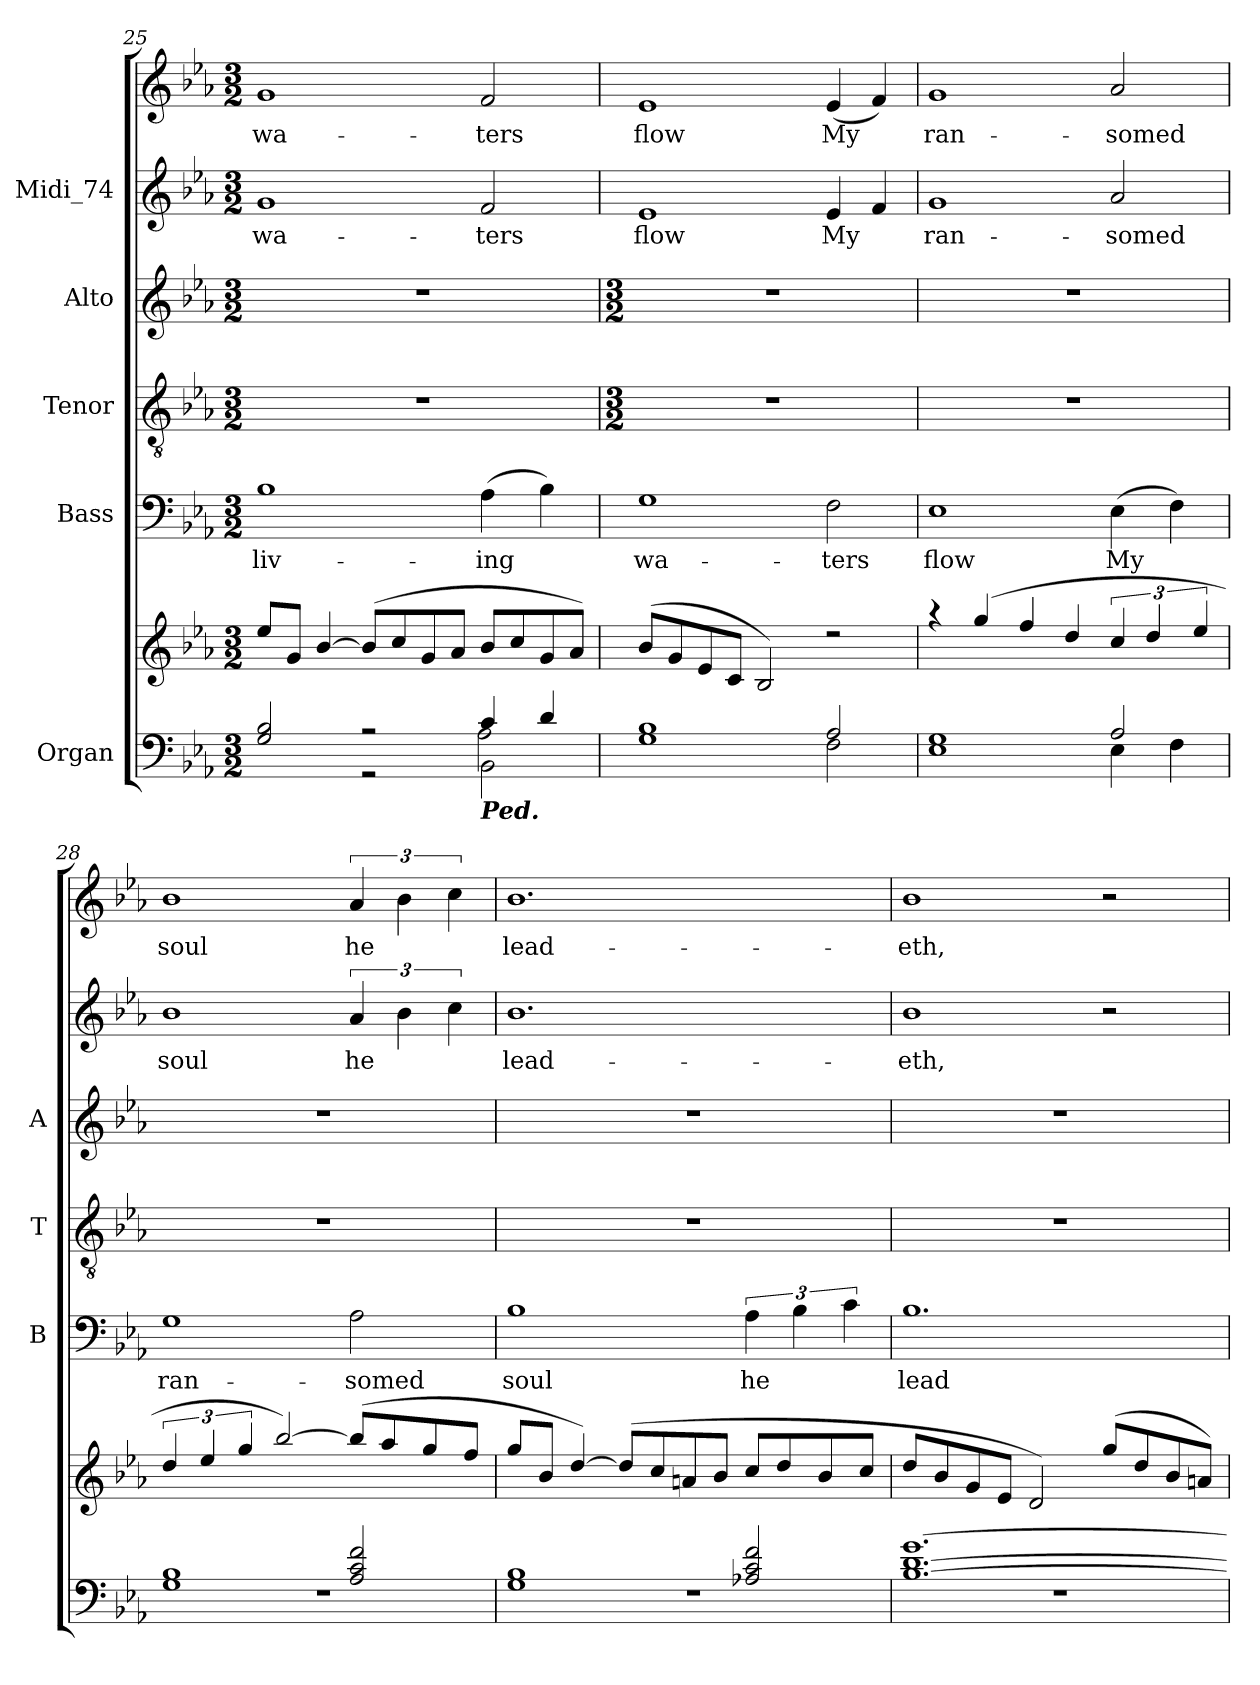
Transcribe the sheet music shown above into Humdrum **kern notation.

**kern	**kern	**kern	**text	**kern	**kern	**kern	**text	**kern	**text
*part5	*part5	*part4	*part4	*part3	*part2	*part1	*part1	*part1	*part1
*staff7	*staff6	*staff5	*staff5	*staff4	*staff3	*staff2	*staff2	*staff1	*staff1
*I"Organ	*	*I"Bass	*	*I"Tenor	*I"Alto	*I"Midi_74	*	*	*
*	*	*I'B	*	*I'T	*I'A	*	*	*	*
*clefF4	*clefG2	*clefF4	*	*clefGv2	*clefG2	*	*	*clefG2	*
*k[b-e-a-]	*k[b-e-a-]	*k[b-e-a-]	*	*k[b-e-a-]	*k[b-e-a-]	*k[b-e-a-]	*	*k[b-e-a-]	*
*E-:	*E-:	*E-:	*	*E-:	*E-:	*E-:	*	*E-:	*
*M3/2	*M3/2	*M3/2	*	*M3/2	*M3/2	*M3/2	*	*M3/2	*
=25	=25	=25	=25	=25	=25	=25	=25	=25	=25
*^	*^	*	*	*	*	*	*	*	*
*	*^	*	*	*	*	*	*	*	*	*	*
!	!	!	!	!LO:N:vis=1	!	!LO:LY:b	!	!	!	!LO:LY:b	!	!LO:LY:b
2G/ 2B-/	2ryy	1ryy	8ee-/L	1.ryy	1B-	liv-	1.r	1.r	1g	wa-	1g	wa-
.	.	.	8g/J	.	.	.	.	.	.	.	.	.
.	.	.	[4b-/	.	.	.	.	.	.	.	.	.
2r	2r	.	(>8b-/L]	.	.	.	.	.	.	.	.	.
.	.	.	8cc/	.	.	.	.	.	.	.	.	.
.	.	.	8g/	.	.	.	.	.	.	.	.	.
.	.	.	8a-/J	.	.	.	.	.	.	.	.	.
!LO:TX:b:Bi:t=Ped.	!	!	!	!	!	!	!	!	!	!	!	!
!	!	!	!	!	!	!LO:LY:b	!	!	!	!LO:LY:b	!	!LO:LY:b
4c/	2BB-\	2A-\	8b-/L	.	(>4A-	-ing	.	.	2f	-ters	2f	-ters
.	.	.	8cc/	.	.	.	.	.	.	.	.	.
4d/	.	.	8g/	.	4B-)	.	.	.	.	.	.	.
.	.	.	8a-/J)	.	.	.	.	.	.	.	.	.
!!LO:LB:g=z
=26	=26	=26	=26	=26	=26	=26	=26	=26	=26	=26	=26	=26
*	*	*	*	*	*	*	*M3/2	*M3/2	*	*	*	*
!	!	!LO:N:vis=1	!	!LO:N:vis=1	!	!LO:LY:b	!	!	!	!LO:LY:b	!	!LO:LY:b
1B-/	1G\	1.ryy	(>8b-/L	1.ryy	1G	wa-	1.r	1.r	1e-	flow	1e-	flow
.	.	.	8g/	.	.	.	.	.	.	.	.	.
.	.	.	8e-/	.	.	.	.	.	.	.	.	.
.	.	.	8c/J	.	.	.	.	.	.	.	.	.
.	.	.	2B-/)	.	.	.	.	.	.	.	.	.
!	!	!	!	!	!	!LO:LY:b	!	!	!	!LO:LY:b	!	!LO:LY:b
2A-/	2F\	.	2r	.	2F	-ters	.	.	4e-	My	(<4e-	My
.	.	.	.	.	.	.	.	.	4f	.	4f)	.
=27	=27	=27	=27	=27	=27	=27	=27	=27	=27	=27	=27	=27
!	!	!LO:N:vis=1	!	!LO:N:vis=1	!	!LO:LY:b	!	!	!	!LO:LY:b	!	!LO:LY:b
1G/	1E-\	1.ryy	4r	1.ryy	1E-	flow	1.r	1.r	1g	ran-	1g	ran-
.	.	.	(>4gg/	.	.	.	.	.	.	.	.	.
.	.	.	4ff/	.	.	.	.	.	.	.	.	.
.	.	.	4dd/	.	.	.	.	.	.	.	.	.
!	!	!	!	!	!	!LO:LY:b	!	!	!	!LO:LY:b	!	!LO:LY:b
2A-/	4E-\	.	6cc/	.	(>4E-	My	.	.	2a-	-somed	2a-	-somed
.	.	.	6dd/	.	.	.	.	.	.	.	.	.
.	4F\	.	.	.	4F)	.	.	.	.	.	.	.
.	.	.	6ee-/	.	.	.	.	.	.	.	.	.
=28	=28	=28	=28	=28	=28	=28	=28	=28	=28	=28	=28	=28
!	!LO:N:vis=1	!LO:N:vis=1	!	!LO:N:vis=1	!	!LO:LY:b	!	!	!	!LO:LY:b	!	!LO:LY:b
1G/ 1B-/	1.r	1.ryy	6dd/	1.ryy	1G	ran-	1.r	1.r	1b-	soul	1b-	soul
.	.	.	6ee-/	.	.	.	.	.	.	.	.	.
.	.	.	6gg/	.	.	.	.	.	.	.	.	.
.	.	.	[2bb-/)	.	.	.	.	.	.	.	.	.
!	!	!	!	!	!	!LO:LY:b	!	!	!	!LO:LY:b	!	!LO:LY:b
2A-/ 2c/ 2f/	.	.	(>8bb-/L]	.	2A-	-somed	.	.	6a-	he	6a-	he
.	.	.	8aa-/	.	.	.	.	.	.	.	.	.
.	.	.	.	.	.	.	.	.	6b-	.	6b-	.
.	.	.	8gg/	.	.	.	.	.	.	.	.	.
.	.	.	.	.	.	.	.	.	6cc	.	6cc	.
.	.	.	8ff/J	.	.	.	.	.	.	.	.	.
=29	=29	=29	=29	=29	=29	=29	=29	=29	=29	=29	=29	=29
!	!LO:N:vis=1	!LO:N:vis=1	!	!LO:N:vis=1	!	!LO:LY:b	!	!	!	!LO:LY:b	!	!LO:LY:b
1G/ 1B-/	1.r	1.ryy	8gg/L	1.ryy	1B-	soul	1.r	1.r	1.b-	lead-	1.b-	lead-
.	.	.	8b-/J	.	.	.	.	.	.	.	.	.
.	.	.	[4dd/)	.	.	.	.	.	.	.	.	.
.	.	.	(>8dd/L]	.	.	.	.	.	.	.	.	.
.	.	.	8cc/	.	.	.	.	.	.	.	.	.
.	.	.	8an/	.	.	.	.	.	.	.	.	.
.	.	.	8b-/J	.	.	.	.	.	.	.	.	.
!	!	!	!	!	!	!LO:LY:b	!	!	!	!	!	!
2A-X/ 2c/ 2f/	.	.	8cc/L	.	6A-	he	.	.	.	.	.	.
.	.	.	8dd/	.	.	.	.	.	.	.	.	.
.	.	.	.	.	6B-	.	.	.	.	.	.	.
.	.	.	8b-/	.	.	.	.	.	.	.	.	.
.	.	.	.	.	6c	.	.	.	.	.	.	.
.	.	.	8cc/J	.	.	.	.	.	.	.	.	.
=30	=30	=30	=30	=30	=30	=30	=30	=30	=30	=30	=30	=30
!	!LO:N:vis=1	!LO:N:vis=1	!	!LO:N:vis=1	!	!LO:LY:b	!	!	!	!LO:LY:b	!	!LO:LY:b
[1.B-/ [1.d/ [1.g/	1.r	1.ryy	8dd/L	1.ryy	1.B-	lead-	1.r	1.r	1b-	-eth,	1b-	-eth,
.	.	.	8b-/	.	.	.	.	.	.	.	.	.
.	.	.	8g/	.	.	.	.	.	.	.	.	.
.	.	.	8e-/J	.	.	.	.	.	.	.	.	.
.	.	.	2d/)	.	.	.	.	.	.	.	.	.
.	.	.	(>8gg/L	.	.	.	.	.	2r	.	2r	.
.	.	.	8dd/	.	.	.	.	.	.	.	.	.
.	.	.	8b-/	.	.	.	.	.	.	.	.	.
.	.	.	8an/J)	.	.	.	.	.	.	.	.	.
*v	*v	*v	*	*	*	*	*	*	*	*	*	*
*	*v	*v	*	*	*	*	*	*	*	*
=	=	=	=	=	=	=	=	=	=
*-	*-	*-	*-	*-	*-	*-	*-	*-	*-
